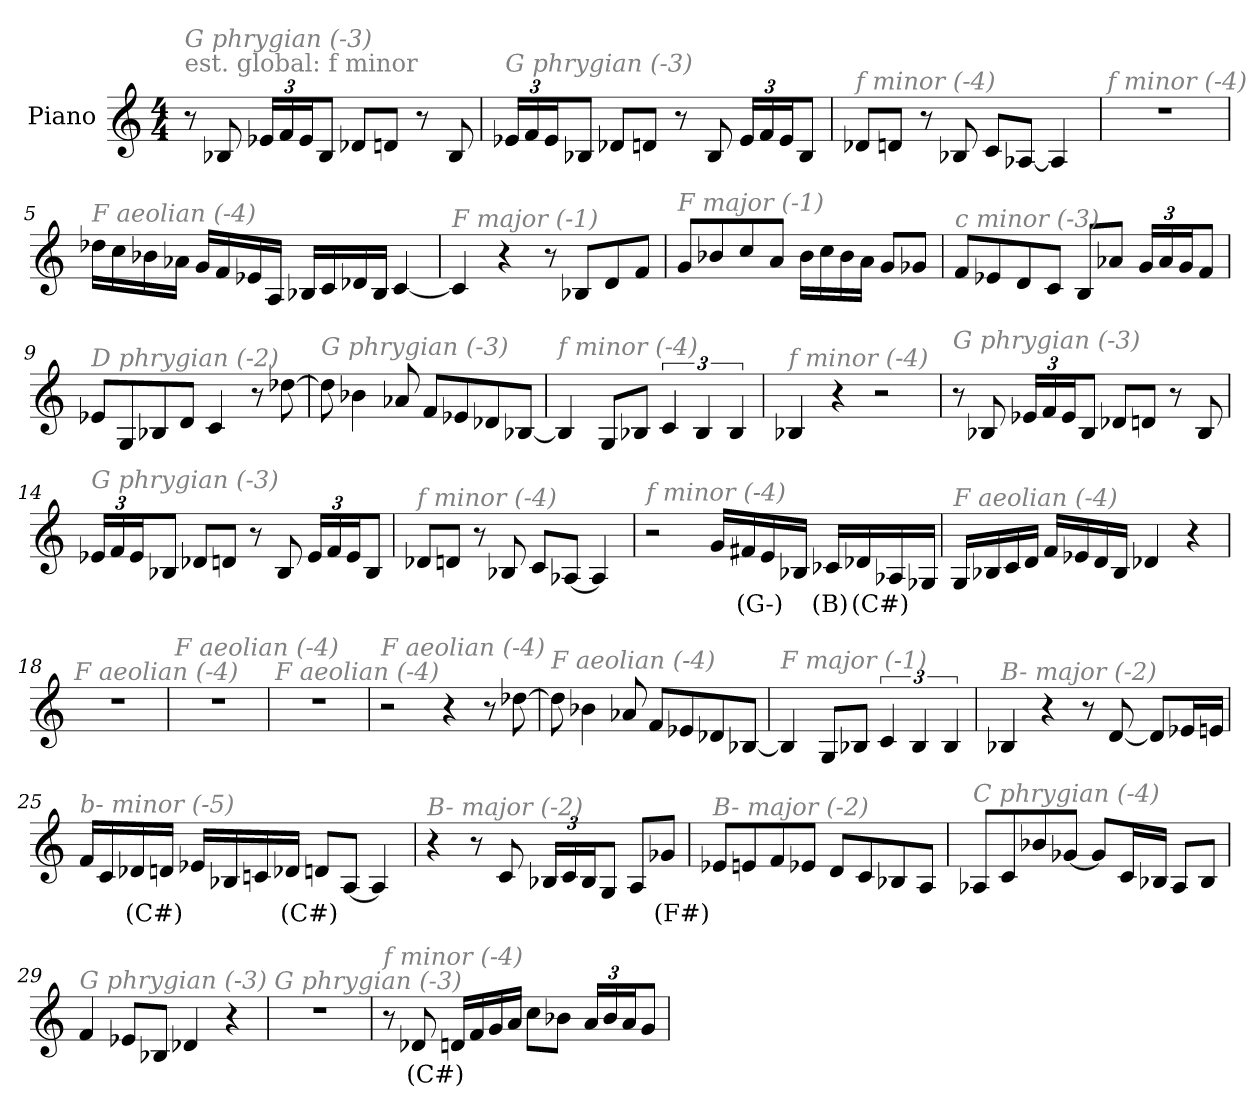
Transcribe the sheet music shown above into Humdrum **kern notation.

**kern	**text
*part1	*part1
*staff1	*staff1
*I"Piano	*
*I'Pno	*
*clefG2	*
*k[]	*
*M4/4	*
*MM184	*
=1	=1
!LO:TX:a:color=#808080:t=est. global&colon; f minor	!
!LO:TX:i:color=#808080:t=G phrygian (-3)	!
8r	.
8B-X/	.
*Xbrackettup	*
24e-X/LL	.
24f/	.
24e-/J	.
8B-/J	.
8d-X/L	.
8dn/J	.
8r	.
8B-/	.
=2	=2
!LO:TX:i:color=#808080:t=G phrygian (-3)	!
24e-X/LL	.
24f/	.
24e-/J	.
8B-X/J	.
8d-X/L	.
8dn/J	.
8r	.
8B-/	.
24e-/LL	.
24f/	.
24e-/J	.
8B-/J	.
=3	=3
!LO:TX:i:color=#808080:t=f minor (-4)	!
8d-X/L	.
8dn/J	.
8r	.
8B-X/	.
8c/L	.
[8A-X/J	.
4A-/]	.
=4	=4
!LO:TX:i:color=#808080:t=f minor (-4)	!
1r	.
!!LO:LB:g=z
=5	=5
!LO:TX:i:color=#808080:t=F aeolian (-4)	!
16dd-X\LL	.
16cc\	.
16b-X\	.
16a-X\JJ	.
16g/LL	.
16f/	.
16e-X/	.
16A/JJ	.
16B-X/LL	.
16c/	.
16d-X/	.
16B-/JJ	.
[4c/	.
=6	=6
!LO:TX:i:color=#808080:t=F major (-1)	!
4c/]	.
4r	.
8r	.
8B-X/L	.
8d/	.
8f/J	.
=7	=7
!LO:TX:i:color=#808080:t=F major (-1)	!
8g/L	.
8b-X/	.
8cc/	.
8a/J	.
16b-\LL	.
16cc\	.
16b-\	.
16a\JJ	.
8g/L	.
8g-X/J	.
!!LO:LB:g=z
=8	=8
!LO:TX:i:color=#808080:t=c minor (-3)	!
8f/L	.
8e-X/	.
8d/	.
8c/J	.
8B/L	.
8a-X/J	.
24g/LL	.
24a-/	.
24g/J	.
8f/J	.
=9	=9
!LO:TX:i:color=#808080:t=D phrygian (-2)	!
8e-X/L	.
8G/	.
8B-X/	.
8d/J	.
4c/	.
8r	.
[8dd-X\	.
=10	=10
!LO:TX:i:color=#808080:t=G phrygian (-3)	!
8dd-\]	.
4b-X\	.
8a-X/	.
8f/L	.
8e-X/	.
8d-X/	.
[8B-X/J	.
=11	=11
!LO:TX:i:color=#808080:t=f minor (-4)	!
4B-/]	.
8G/L	.
8B-X/J	.
*brackettup	*
6c/	.
6B-/	.
6B-/	.
!!LO:LB:g=z
=12	=12
!LO:TX:i:color=#808080:t=f minor (-4)	!
4B-X/	.
4r	.
2r	.
=13	=13
!LO:TX:i:color=#808080:t=G phrygian (-3)	!
8r	.
8B-X/	.
*Xbrackettup	*
24e-X/LL	.
24f/	.
24e-/J	.
8B-/J	.
8d-X/L	.
8dn/J	.
8r	.
8B-/	.
=14	=14
!LO:TX:i:color=#808080:t=G phrygian (-3)	!
24e-X/LL	.
24f/	.
24e-/J	.
8B-X/J	.
8d-X/L	.
8dn/J	.
8r	.
8B-/	.
24e-/LL	.
24f/	.
24e-/J	.
8B-/J	.
=15	=15
!LO:TX:i:color=#808080:t=f minor (-4)	!
8d-X/L	.
8dn/J	.
8r	.
8B-X/	.
8c/L	.
[8A-X/J	.
4A-/]	.
!!LO:LB:g=z
=16	=16
!LO:TX:i:color=#808080:t=f minor (-4)	!
2r	.
16g/LL	.
16f#Xi/	(G-)
16e/	.
16B-X/JJ	.
16c-Xi/LL	(B)
16d-Xj/	(C#)
16A-X/	.
16G-X/JJ	.
=17	=17
!LO:TX:i:color=#808080:t=F aeolian (-4)	!
16G/LL	.
16B-X/	.
16c/	.
16d/JJ	.
16f/LL	.
16e-X/	.
16d/	.
16B-/JJ	.
4d-X/	.
4r	.
=18	=18
!LO:TX:i:color=#808080:t=F aeolian (-4)	!
1r	.
=19	=19
!LO:TX:i:color=#808080:t=F aeolian (-4)	!
1r	.
=20	=20
!LO:TX:i:color=#808080:t=F aeolian (-4)	!
1r	.
!!LO:LB:g=z
=21	=21
!LO:TX:i:color=#808080:t=F aeolian (-4)	!
2r	.
4r	.
8r	.
[8dd-X\	.
=22	=22
!LO:TX:i:color=#808080:t=F aeolian (-4)	!
8dd-\]	.
4b-X\	.
8a-X/	.
8f/L	.
8e-X/	.
8d-X/	.
[8B-X/J	.
=23	=23
!LO:TX:i:color=#808080:t=F major (-1)	!
4B-/]	.
8G/L	.
8B-X/J	.
*brackettup	*
6c/	.
6B-/	.
6B-/	.
=24	=24
!LO:TX:i:color=#808080:t=B- major (-2)	!
4B-X/	.
4r	.
8r	.
[8d/	.
8d/L]	.
16e-X/L	.
16en/JJ	.
!!LO:LB:g=z
=25	=25
!LO:TX:i:color=#808080:t=b- minor (-5)	!
16f/LL	.
16c/	.
16d-Xj/	(C#)
16d/JJ	.
16e-X/LL	.
16B-X/	.
16cn/	.
16d-Xj/JJ	(C#)
8d/L	.
[8A/J	.
4A/]	.
=26	=26
!LO:TX:i:color=#808080:t=B- major (-2)	!
4r	.
8r	.
8c/	.
*Xbrackettup	*
24B-X/LL	.
24c/	.
24B-/J	.
8G/J	.
8A/L	.
8g-Xj/J	(F#)
=27	=27
!LO:TX:i:color=#808080:t=B- major (-2)	!
8e-X/L	.
8en/	.
8f/	.
8e-X/J	.
8d/L	.
8c/	.
8B-X/	.
8A/J	.
!!LO:LB:g=z
=28	=28
!LO:TX:i:color=#808080:t=C phrygian (-4)	!
8A-X/L	.
8c/	.
8b-X/	.
[8g-X/J	.
8g-/L]	.
16c/L	.
16B-X/JJ	.
8A-/L	.
8B-/J	.
=29	=29
!LO:TX:i:color=#808080:t=G phrygian (-3)	!
4f/	.
8e-X/L	.
8B-X/J	.
4d-X/	.
4r	.
=30	=30
!LO:TX:i:color=#808080:t=G phrygian (-3)	!
1r	.
=31	=31
!LO:TX:i:color=#808080:t=f minor (-4)	!
8r	.
8d-Xj/	(C#)
16d/LL	.
16f/	.
16g/	.
16a/JJ	.
8cc\L	.
8b-X\J	.
24a/LL	.
24b-/	.
24a/J	.
8g/J	.
=	=
*-	*-
